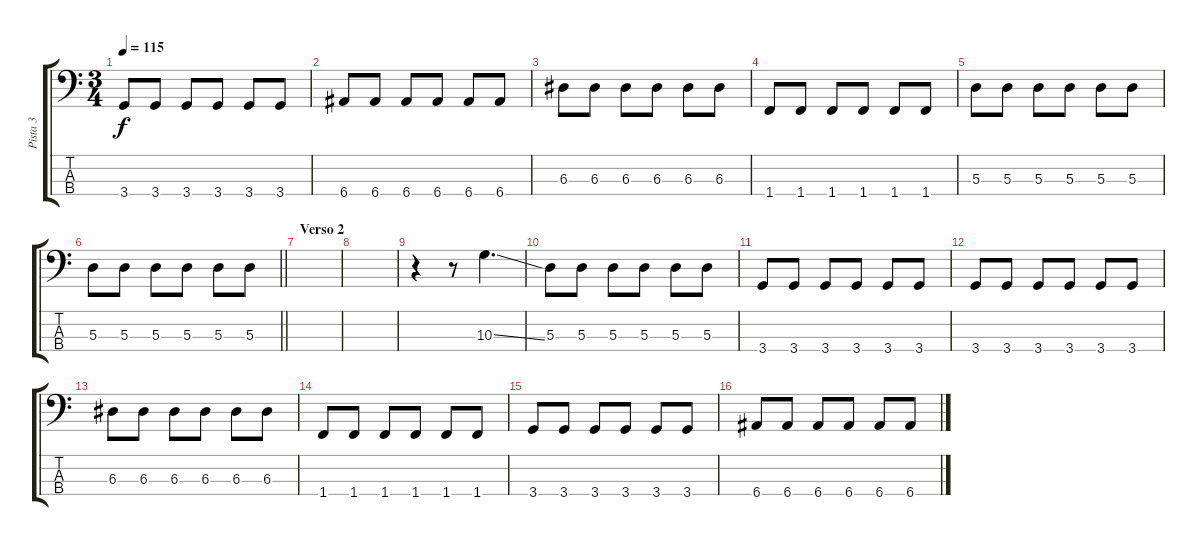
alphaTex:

\track ("Pista 3" "Pista 3") {instrument acousticbass}
\staff {score tabs}
\tuning (G2 D2 A1 E1) {hide}
\ts (3 4)
\tempo 115
\clef f4
\ks c
3.4.8{dy f} 3.4.8 3.4.8 3.4.8 3.4.8 3.4.8 |
6.4.8 6.4.8 6.4.8 6.4.8 6.4.8 6.4.8 |
6.3.8 6.3.8 6.3.8 6.3.8 6.3.8 6.3.8 |
1.4.8 1.4.8 1.4.8 1.4.8 1.4.8 1.4.8 |
5.3.8 5.3.8 5.3.8 5.3.8 5.3.8 5.3.8 |
\barLineRight lightlight
5.3.8 5.3.8 5.3.8 5.3.8 5.3.8 5.3.8 |
\section ("" "Verso 2")
|
|
r.4 r.8 10.3{ss}.4{d} |
5.3.8 5.3.8 5.3.8 5.3.8 5.3.8 5.3.8 |
3.4.8 3.4.8 3.4.8 3.4.8 3.4.8 3.4.8 |
3.4.8 3.4.8 3.4.8 3.4.8 3.4.8 3.4.8 |
6.3.8 6.3.8 6.3.8 6.3.8 6.3.8 6.3.8 |
1.4.8 1.4.8 1.4.8 1.4.8 1.4.8 1.4.8 |
3.4.8 3.4.8 3.4.8 3.4.8 3.4.8 3.4.8 |
6.4.8 6.4.8 6.4.8 6.4.8 6.4.8 6.4.8
